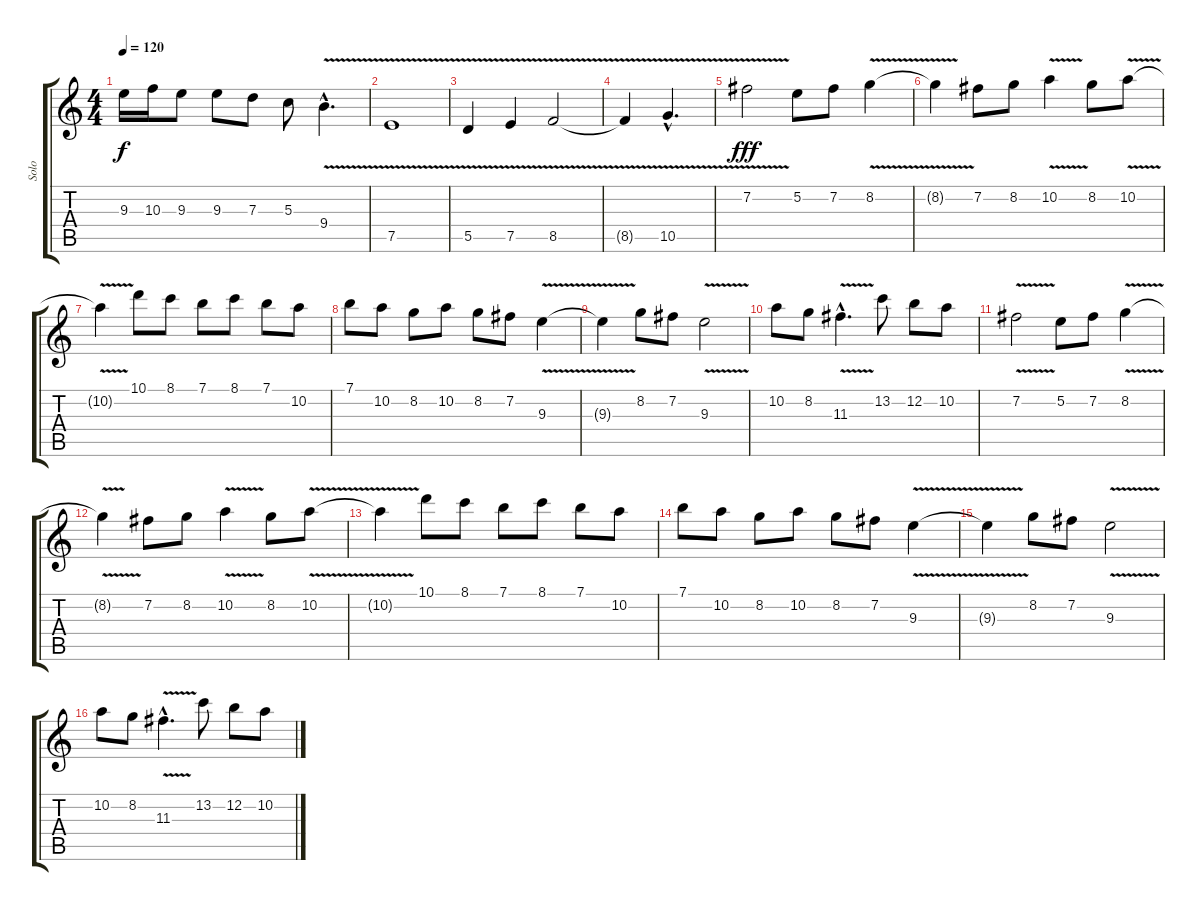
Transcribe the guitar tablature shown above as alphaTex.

\track ("Solo" "Solo") {instrument distortionguitar}
\staff {score tabs}
\tuning (E4 B3 G3 D3 A2 E2) {hide}
\ts (4 4)
\tempo 120
\clef g2
\ks c
9.3.16{dy f} 10.3.16 9.3.8 9.3.8 7.3.8 5.3.8 9.4{v hac}.4{d} |
7.5{v}.1 |
5.5{v}.4 7.5{v}.4 8.5{v}.2 |
8.5{t}.4 10.5{v hac}.4{d} |
7.2{v}.2{dy fff} 5.2.8 7.2.8 8.2{v}.4 |
8.2{t}.4 7.2.8 8.2.8 10.2{v}.4 8.2.8 10.2{v}.8 |
10.2{t}.4 10.1.8 8.1.8 7.1.8 8.1.8 7.1.8 10.2.8 |
7.1.8 10.2.8 8.2.8 10.2.8 8.2.8 7.2.8 9.3{v}.4 |
9.3{t}.4 8.2.8 7.2.8 9.3{v}.2 |
10.2.8 8.2.8 11.3{v hac}.4{d} 13.2.8 12.2.8 10.2.8 |
7.2{v}.2 5.2.8 7.2.8 8.2{v}.4 |
8.2{t}.4 7.2.8 8.2.8 10.2{v}.4 8.2.8 10.2{v}.8 |
10.2{t}.4 10.1.8 8.1.8 7.1.8 8.1.8 7.1.8 10.2.8 |
7.1.8 10.2.8 8.2.8 10.2.8 8.2.8 7.2.8 9.3{v}.4 |
9.3{t}.4 8.2.8 7.2.8 9.3{v}.2 |
10.2.8 8.2.8 11.3{v hac}.4{d} 13.2.8 12.2.8 10.2.8
